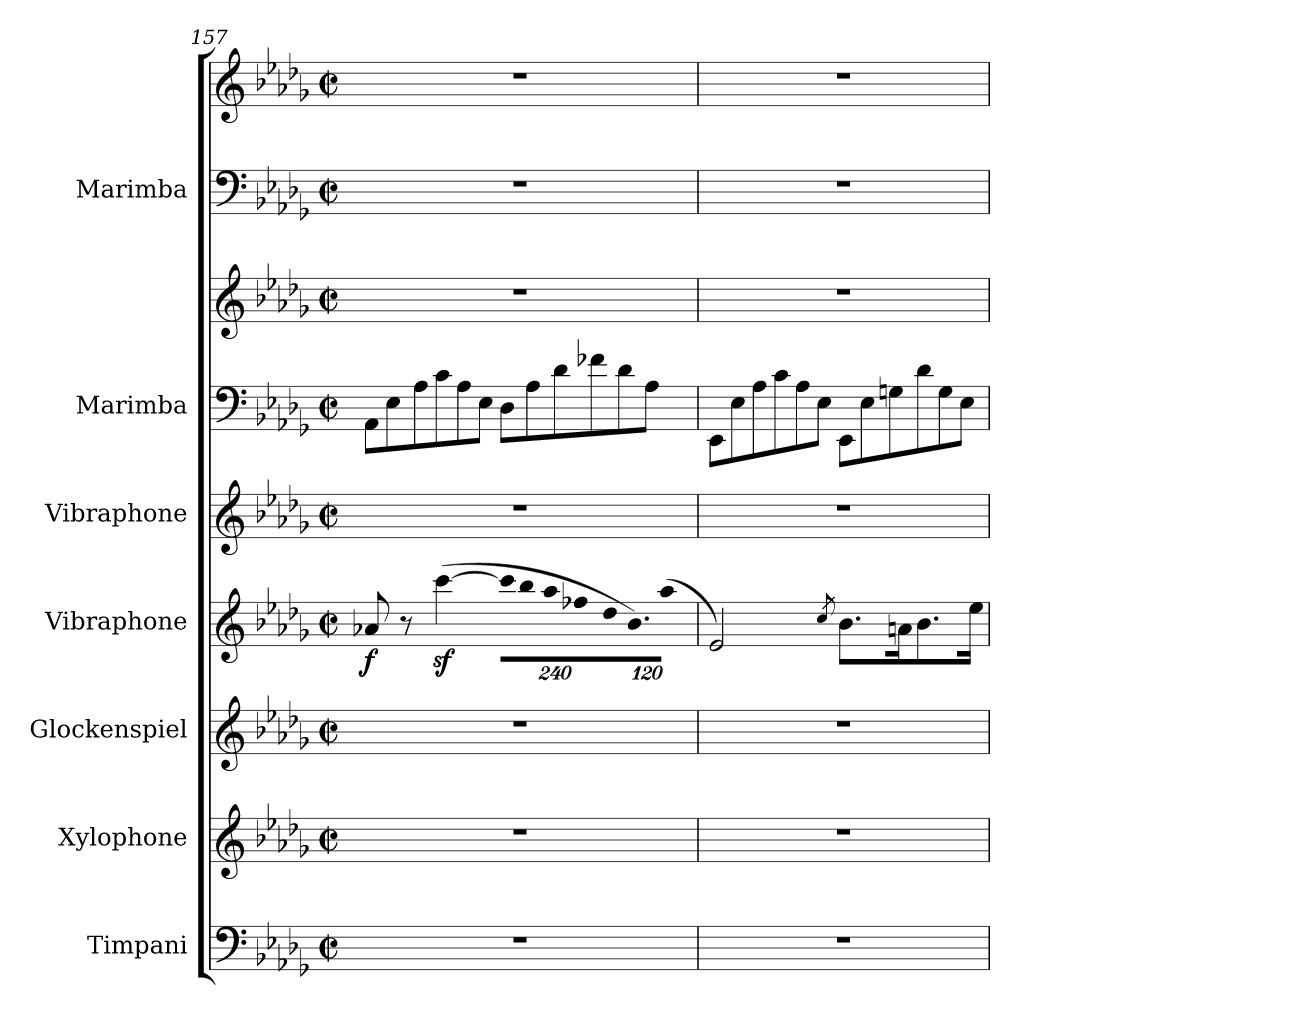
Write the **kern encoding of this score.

**kern	**kern	**kern	**kern	**dynam	**kern	**kern	**kern	**kern	**kern
*part7	*part6	*part5	*part4	*part4	*part3	*part2	*part2	*part1	*part1
*staff9	*staff8	*staff7	*staff6	*staff6	*staff5	*staff4	*staff3	*staff2	*staff1
*I"Timpani	*I"Xylophone	*I"Glockenspiel	*I"Vibraphone	*	*I"Vibraphone	*I"Marimba	*	*I"Marimba	*
*I'Timp.	*I'Xyl.	*I'Glk.	*I'Vib.	*	*I'Vib.	*I'Mrm.	*	*I'Mrm.	*
*clefF4	*clefG2	*clefG2	*clefG2	*	*clefG2	*clefF4	*clefG2	*clefF4	*clefG2
*	*ITrd-7c-12	*ITrd-14c-24	*	*	*	*	*	*	*
*k[b-e-a-d-g-]	*k[b-e-a-d-g-]	*k[b-e-a-d-g-]	*k[b-e-a-d-g-]	*	*k[b-e-a-d-g-]	*k[b-e-a-d-g-]	*k[b-e-a-d-g-]	*k[b-e-a-d-g-]	*k[b-e-a-d-g-]
*M2/2	*M2/2	*M2/2	*M2/2	*	*M2/2	*M2/2	*M2/2	*M2/2	*M2/2
*met(c|)	*met(c|)	*met(c|)	*met(c|)	*	*met(c|)	*met(c|)	*met(c|)	*met(c|)	*met(c|)
*	*	*	*	*	*	*Xtuplet	*	*	*
=157	=157	=157	=157	=157	=157	=157	=157	=157	=157
!	!	!	!	!LO:DY:b	!	!	!	!	!
1r	1r	1r	8a-X/	f	1r	12AA-\L	1r	1r	1r
.	.	.	.	.	.	12E-\	.	.	.
.	.	.	8r	.	.	.	.	.	.
.	.	.	.	.	.	12A-\	.	.	.
.	.	.	([4cccz<\	.	.	12c\	.	.	.
.	.	.	.	.	.	12A-\	.	.	.
.	.	.	.	.	.	12E-\J	.	.	.
*	*	*	*Xbrackettup	*	*	*	*	*	*
!	!	!	!LO:N:vis=8	!	!	!	!	!	!
.	.	.	1920%137ccc\L]	.	.	12D-\L	.	.	.
!	!	!	!LO:N:vis=8	!	!	!	!	!	!
.	.	.	1920%137bb-\	.	.	.	.	.	.
.	.	.	.	.	.	12A-\	.	.	.
!	!	!	!LO:N:vis=8	!	!	!	!	!	!
.	.	.	1920%137aa-\	.	.	.	.	.	.
.	.	.	.	.	.	12d-\	.	.	.
!	!	!	!LO:N:vis=8	!	!	!	!	!	!
.	.	.	1920%137ff-X\	.	.	.	.	.	.
.	.	.	.	.	.	12f-X\	.	.	.
!	!	!	!LO:N:vis=8	!	!	!	!	!	!
.	.	.	1920%137dd-\	.	.	.	.	.	.
.	.	.	.	.	.	12d-\	.	.	.
!	!	!	!LO:N:vis=8.	!	!	!	!	!	!
.	.	.	960%103b-\)	.	.	.	.	.	.
.	.	.	.	.	.	12A-\J	.	.	.
!	!	!	!LO:N:vis=16	!	!	!	!	!	!
.	.	.	(640%23aa-\Jk	.	.	.	.	.	.
!!LO:PB:g=z
=158	=158	=158	=158	=158	=158	=158	=158	=158	=158
1r	1r	1r	2e-/)	.	1r	12EE-\L	1r	1r	1r
.	.	.	.	.	.	12E-\	.	.	.
.	.	.	.	.	.	12A-\	.	.	.
.	.	.	.	.	.	12c\	.	.	.
.	.	.	.	.	.	12A-\	.	.	.
.	.	.	.	.	.	12E-\J	.	.	.
.	.	.	8qcc/	.	.	.	.	.	.
!	!	!	!	!LO:DY:b	!	!	!	!	!
.	.	.	8.b-\L	other-dynamics	.	12EE-\L	.	.	.
.	.	.	.	.	.	12E-\	.	.	.
.	.	.	.	.	.	12Gn\	.	.	.
.	.	.	16an\K	.	.	.	.	.	.
.	.	.	8.b-\	.	.	12d-\	.	.	.
.	.	.	.	.	.	12G\	.	.	.
.	.	.	.	.	.	12E-\J	.	.	.
.	.	.	16ee-\Jk	.	.	.	.	.	.
=	=	=	=	=	=	=	=	=	=
*-	*-	*-	*-	*-	*-	*-	*-	*-	*-
